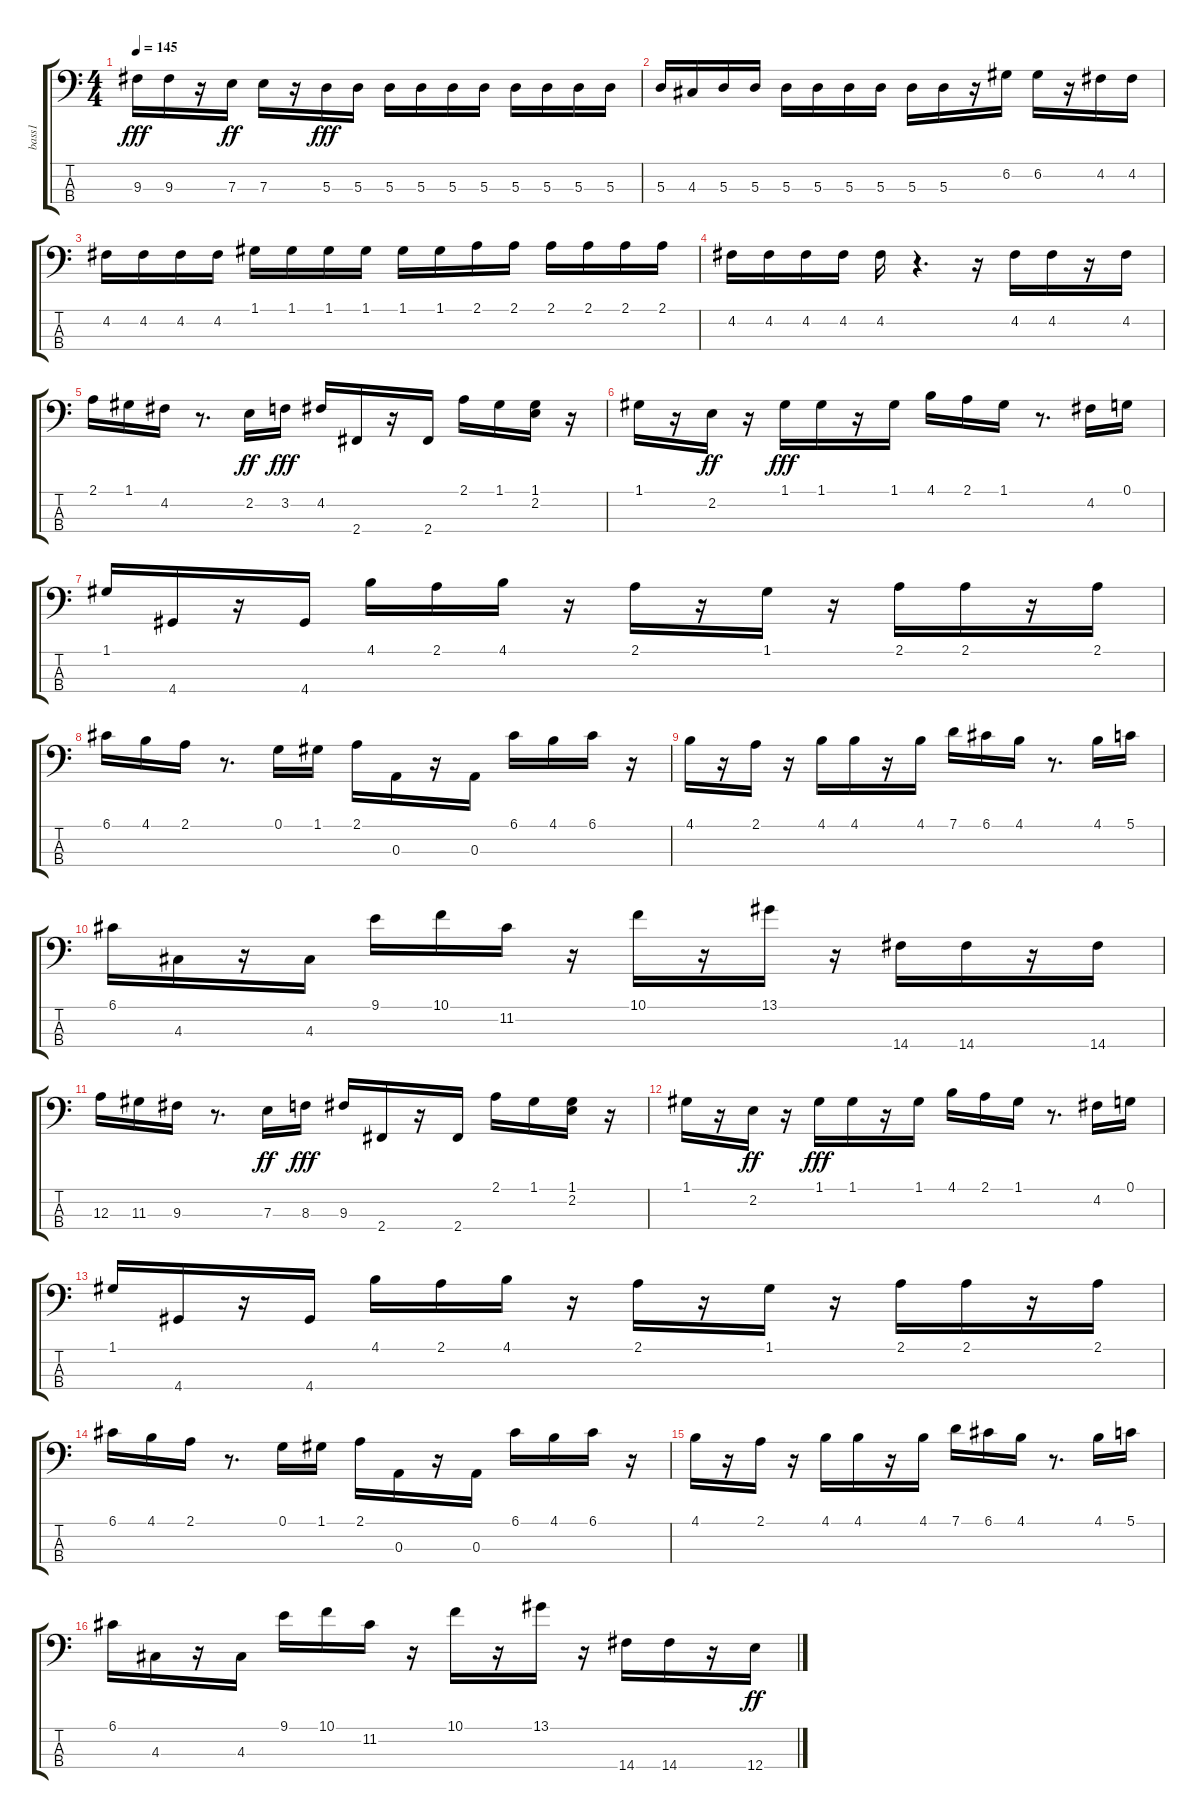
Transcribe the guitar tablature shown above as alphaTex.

\track ("bass1" "bass1") {instrument electricbassfinger}
\staff {score tabs}
\tuning (G2 D2 A1 E1) {hide}
\ts (4 4)
\tempo 145
\clef f4
\ks c
9.3.16{dy fff} 9.3.16 r.16 7.3.16{dy ff} 7.3.16 r.16 5.3.16{dy fff} 5.3.16 5.3.16 5.3.16 5.3.16 5.3.16 5.3.16 5.3.16 5.3.16 5.3.16 |
5.3.16 4.3.16 5.3.16 5.3.16 5.3.16 5.3.16 5.3.16 5.3.16 5.3.16 5.3.16 r.16 6.2.16 6.2.16 r.16 4.2.16 4.2.16 |
4.2.16 4.2.16 4.2.16 4.2.16 1.1.16 1.1.16 1.1.16 1.1.16 1.1.16 1.1.16 2.1.16 2.1.16 2.1.16 2.1.16 2.1.16 2.1.16 |
4.2.16 4.2.16 4.2.16 4.2.16 4.2.16 r.4{d} r.16 4.2.16 4.2.16 r.16 4.2.16 |
2.1.16 1.1.16 4.2.16 r.8{d} 2.2.16{dy ff} 3.2.16{dy fff} 4.2.16 2.4.16 r.16 2.4.16 2.1.16 1.1.16 (1.1 2.2).16 r.16 |
1.1.16 r.16 2.2.16{dy ff} r.16 1.1.16{dy fff} 1.1.16 r.16 1.1.16 4.1.16 2.1.16 1.1.16 r.8{d} 4.2.16 0.1.16 |
1.1.16 4.4.16 r.16 4.4.16 4.1.16 2.1.16 4.1.16 r.16 2.1.16 r.16 1.1.16 r.16 2.1.16 2.1.16 r.16 2.1.16 |
6.1.16 4.1.16 2.1.16 r.8{d} 0.1.16 1.1.16 2.1.16 0.3.16 r.16 0.3.16 6.1.16 4.1.16 6.1.16 r.16 |
4.1.16 r.16 2.1.16 r.16 4.1.16 4.1.16 r.16 4.1.16 7.1.16 6.1.16 4.1.16 r.8{d} 4.1.16 5.1.16 |
6.1.16 4.3.16 r.16 4.3.16 9.1.16 10.1.16 11.2.16 r.16 10.1.16 r.16 13.1.16 r.16 14.4.16 14.4.16 r.16 14.4.16 |
12.3.16 11.3.16 9.3.16 r.8{d} 7.3.16{dy ff} 8.3.16{dy fff} 9.3.16 2.4.16 r.16 2.4.16 2.1.16 1.1.16 (1.1 2.2).16 r.16 |
1.1.16 r.16 2.2.16{dy ff} r.16 1.1.16{dy fff} 1.1.16 r.16 1.1.16 4.1.16 2.1.16 1.1.16 r.8{d} 4.2.16 0.1.16 |
1.1.16 4.4.16 r.16 4.4.16 4.1.16 2.1.16 4.1.16 r.16 2.1.16 r.16 1.1.16 r.16 2.1.16 2.1.16 r.16 2.1.16 |
6.1.16 4.1.16 2.1.16 r.8{d} 0.1.16 1.1.16 2.1.16 0.3.16 r.16 0.3.16 6.1.16 4.1.16 6.1.16 r.16 |
4.1.16 r.16 2.1.16 r.16 4.1.16 4.1.16 r.16 4.1.16 7.1.16 6.1.16 4.1.16 r.8{d} 4.1.16 5.1.16 |
6.1.16 4.3.16 r.16 4.3.16 9.1.16 10.1.16 11.2.16 r.16 10.1.16 r.16 13.1.16 r.16 14.4.16 14.4.16 r.16 12.4.16{dy ff}
